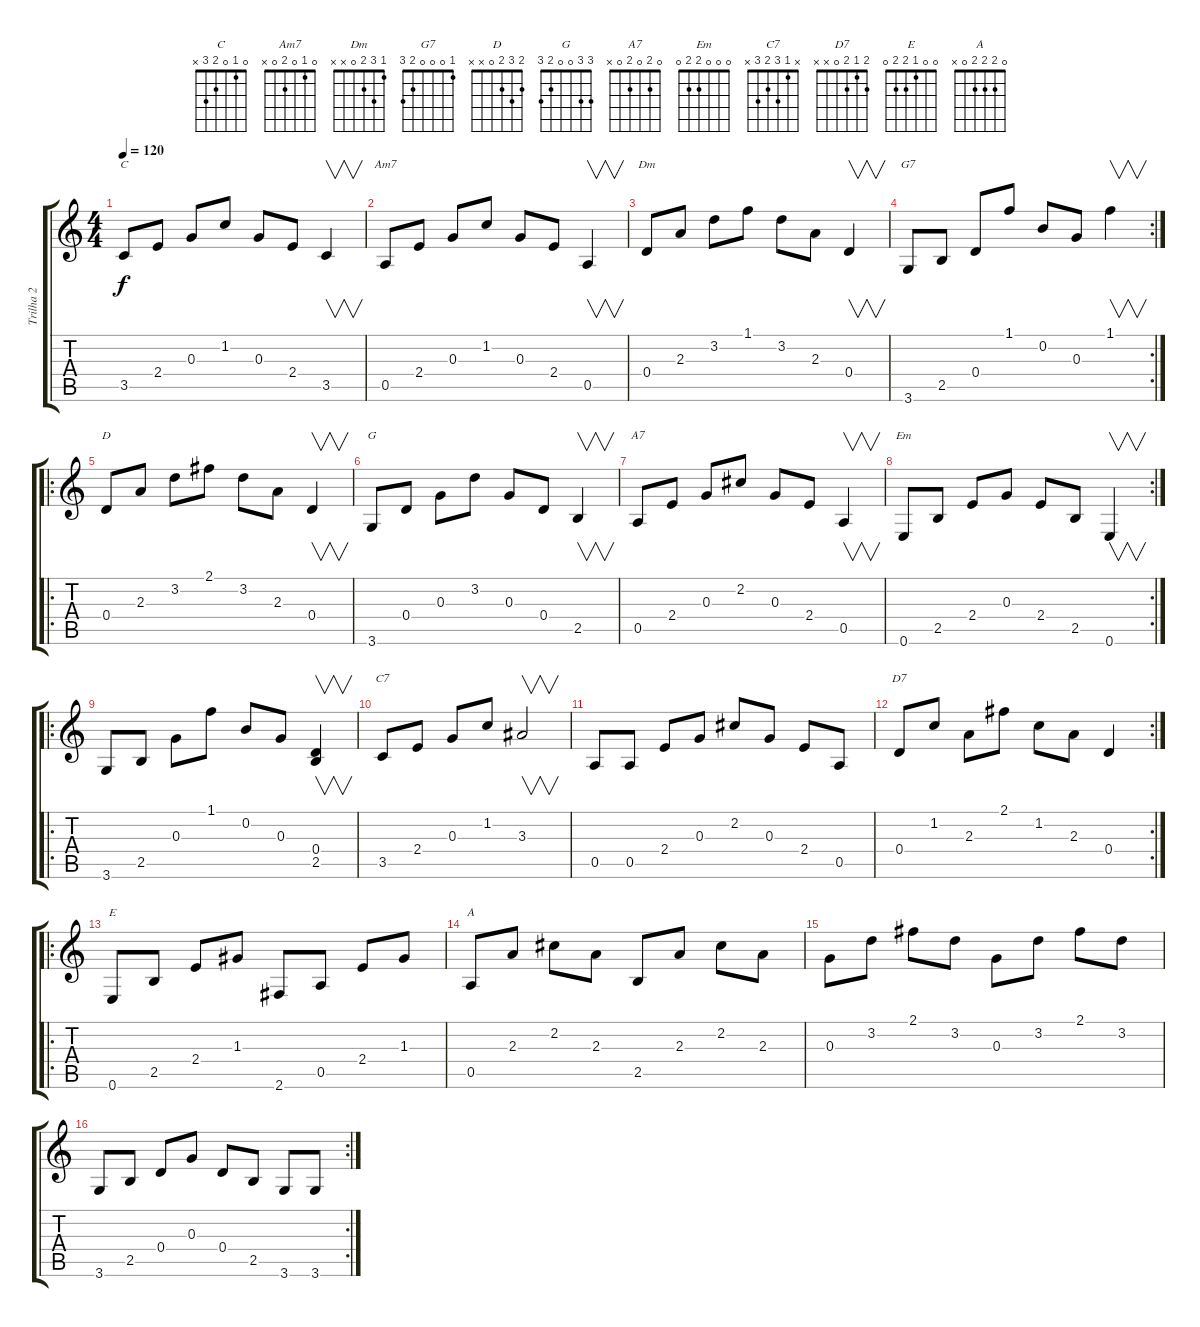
\track ("Trilha 2" "Trilha 2") {instrument electricguitarjazz}
\staff {score tabs}
\tuning (E4 B3 G3 D3 A2 E2) {hide}
\chord ("C" 0 1 0 2 3 x)
\chord ("Am7" 0 1 0 2 0 x)
\chord ("Dm" 1 3 2 0 x x)
\chord ("G7" 1 0 0 0 2 3)
\chord ("D" 2 3 2 0 x x)
\chord ("G" 3 3 0 0 2 3)
\chord ("A7" 0 2 0 2 0 x)
\chord ("Em" 0 0 0 2 2 0)
\chord ("C7" x 1 3 2 3 x)
\chord ("D7" 2 1 2 0 x x)
\chord ("E" 0 0 1 2 2 0)
\chord ("A" 0 2 2 2 0 x)
\ts (4 4)
\tempo 120
\clef g2
\ks c
3.5.8{ch "C" dy f instrument electricguitarjazz} 2.4.8 0.3.8 1.2.8 0.3.8 2.4.8 3.5.4{v} |
0.5.8{ch "Am7"} 2.4.8 0.3.8 1.2.8 0.3.8 2.4.8 0.5.4{v} |
0.4.8{ch "Dm"} 2.3.8 3.2.8 1.1.8 3.2.8 2.3.8 0.4.4{v} |
\rc 2
3.6.8{ch "G7"} 2.5.8 0.4.8 1.1.8 0.2.8 0.3.8 1.1.4{v} |
\ro
0.4.8{ch "D"} 2.3.8 3.2.8 2.1.8 3.2.8 2.3.8 0.4.4{v} |
3.6.8{ch "G"} 0.4.8 0.3.8 3.2.8 0.3.8 0.4.8 2.5.4{v} |
0.5.8{ch "A7"} 2.4.8 0.3.8 2.2.8 0.3.8 2.4.8 0.5.4{v} |
\rc 2
0.6.8{ch "Em"} 2.5.8 2.4.8 0.3.8 2.4.8 2.5.8 0.6.4{v} |
\ro
3.6.8 2.5.8 0.3.8 1.1.8 0.2.8 0.3.8 (0.4 2.5).4{v} |
3.5.8{ch "C7"} 2.4.8 0.3.8 1.2.8 3.3.2{v} |
0.5.8 0.5.8 2.4.8 0.3.8 2.2.8 0.3.8 2.4.8 0.5.8 |
\rc 2
0.4.8{ch "D7"} 1.2.8 2.3.8 2.1.8 1.2.8 2.3.8 0.4.4 |
\ro
0.6.8{ch "E"} 2.5.8 2.4.8 1.3.8 2.6.8 0.5.8 2.4.8 1.3.8 |
0.5.8{ch "A"} 2.3.8 2.2.8 2.3.8 2.5.8 2.3.8 2.2.8 2.3.8 |
0.3.8 3.2.8 2.1.8 3.2.8 0.3.8 3.2.8 2.1.8 3.2.8 |
\rc 2
3.6.8 2.5.8 0.4.8 0.3.8 0.4.8 2.5.8 3.6.8 3.6.8
